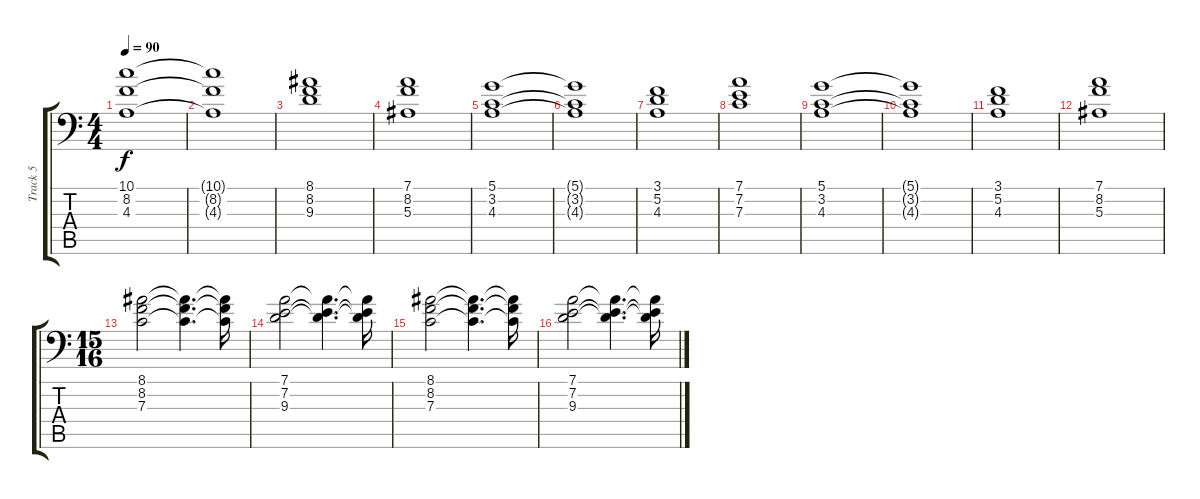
\track ("Track 5" "Track 5") {instrument fx6goblins}
\staff {score tabs}
\tuning (D4 A3 F3 Bb2 F2 Bb1) {hide}
\ts (4 4)
\tempo 90
\clef f4
\ks c
(10.1 8.2 4.3).1{dy f} |
(10.1{t} 8.2{t} 4.3{t}).1 |
(8.1 8.2 9.3).1 |
(7.1 8.2 5.3).1 |
(5.1 3.2 4.3).1 |
(5.1{t} 3.2{t} 4.3{t}).1 |
(3.1 5.2 4.3).1 |
(7.1 7.2 7.3).1 |
(5.1 3.2 4.3).1 |
(5.1{t} 3.2{t} 4.3{t}).1 |
(3.1 5.2 4.3).1 |
(7.1 8.2 5.3).1 |
\ts (15 16)
(8.1 8.2 7.3).2 (8.1{t} 8.2{t} 7.3{t}).4{d} (8.1{t} 8.2{t} 7.3{t}).16 |
(7.1 7.2 9.3).2 (7.1{t} 7.2{t} 9.3{t}).4{d} (7.1{t} 7.2{t} 9.3{t}).16 |
(8.1 8.2 7.3).2 (8.1{t} 8.2{t} 7.3{t}).4{d} (8.1{t} 8.2{t} 7.3{t}).16 |
(7.1 7.2 9.3).2 (7.1{t} 7.2{t} 9.3{t}).4{d} (7.1{t} 7.2{t} 9.3{t}).16
